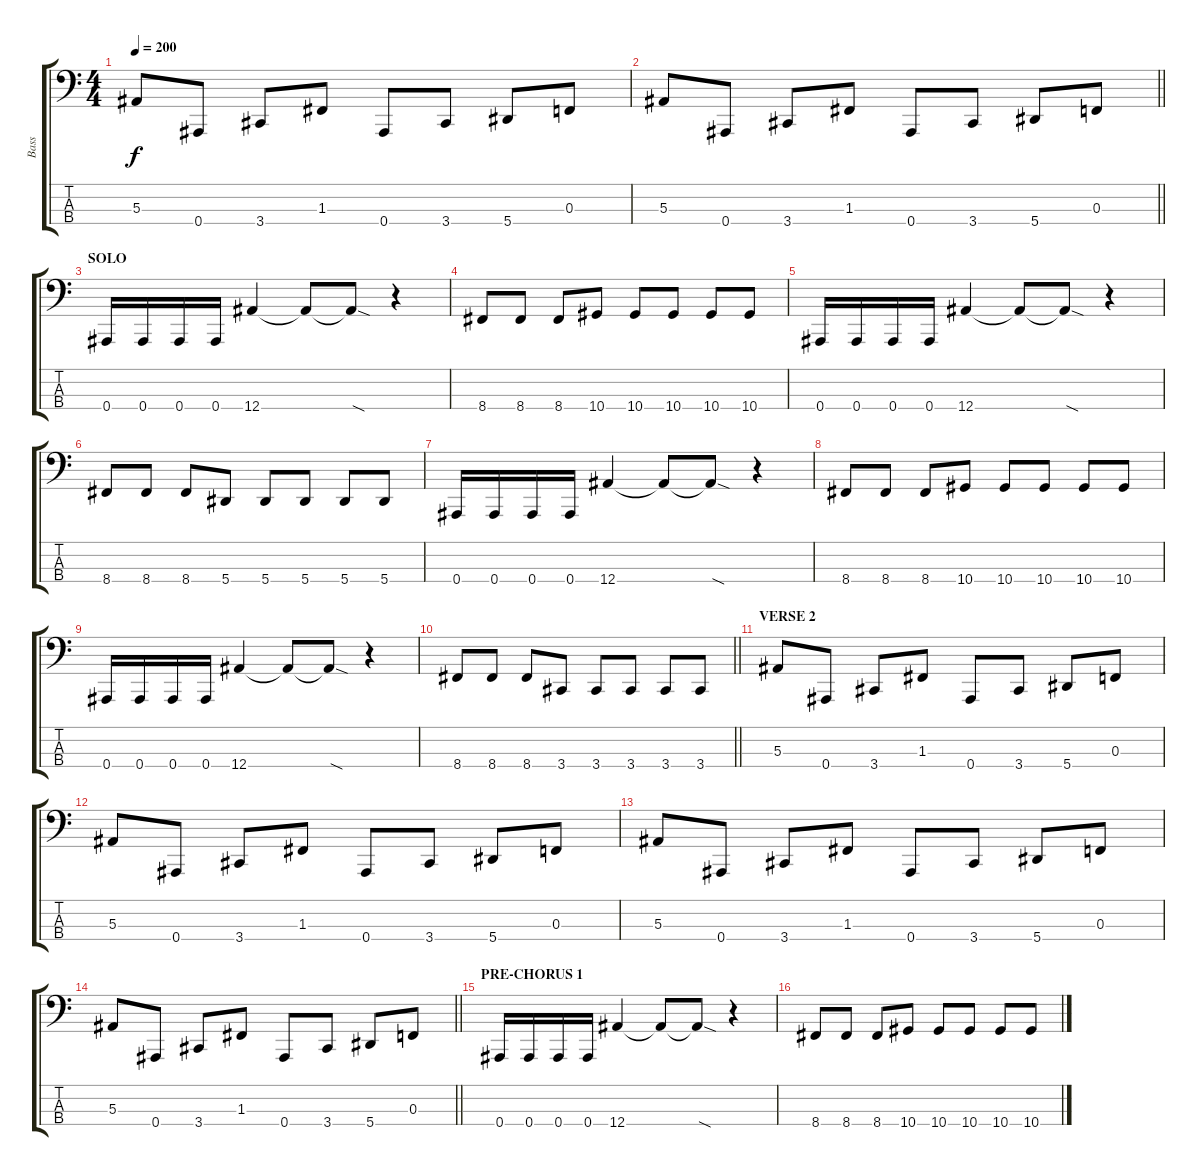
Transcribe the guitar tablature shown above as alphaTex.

\track ("Bass" "Bass") {instrument electricbassfinger}
\staff {score tabs}
\tuning (Eb2 Bb1 F1 Bb0) {hide}
\ts (4 4)
\tempo 200
\clef f4
\ks c
5.3.8{dy f} 0.4.8 3.4.8 1.3.8 0.4.8 3.4.8 5.4.8 0.3.8 |
\barLineRight lightlight
5.3.8 0.4.8 3.4.8 1.3.8 0.4.8 3.4.8 5.4.8 0.3.8 |
\section ("" "SOLO")
0.4.16 0.4.16 0.4.16 0.4.16 12.4.4 12.4{t}.8 12.4{sod t}.8 r.4 |
8.4.8 8.4.8 8.4.8 10.4.8 10.4.8 10.4.8 10.4.8 10.4.8 |
0.4.16 0.4.16 0.4.16 0.4.16 12.4.4 12.4{t}.8 12.4{sod t}.8 r.4 |
8.4.8 8.4.8 8.4.8 5.4.8 5.4.8 5.4.8 5.4.8 5.4.8 |
0.4.16 0.4.16 0.4.16 0.4.16 12.4.4 12.4{t}.8 12.4{sod t}.8 r.4 |
8.4.8 8.4.8 8.4.8 10.4.8 10.4.8 10.4.8 10.4.8 10.4.8 |
0.4.16 0.4.16 0.4.16 0.4.16 12.4.4 12.4{t}.8 12.4{sod t}.8 r.4 |
\barLineRight lightlight
8.4.8 8.4.8 8.4.8 3.4.8 3.4.8 3.4.8 3.4.8 3.4.8 |
\section ("" "VERSE 2")
5.3.8 0.4.8 3.4.8 1.3.8 0.4.8 3.4.8 5.4.8 0.3.8 |
5.3.8 0.4.8 3.4.8 1.3.8 0.4.8 3.4.8 5.4.8 0.3.8 |
5.3.8 0.4.8 3.4.8 1.3.8 0.4.8 3.4.8 5.4.8 0.3.8 |
\barLineRight lightlight
5.3.8 0.4.8 3.4.8 1.3.8 0.4.8 3.4.8 5.4.8 0.3.8 |
\section ("" "PRE-CHORUS 1")
0.4.16 0.4.16 0.4.16 0.4.16 12.4.4 12.4{t}.8 12.4{sod t}.8 r.4 |
8.4.8 8.4.8 8.4.8 10.4.8 10.4.8 10.4.8 10.4.8 10.4.8
